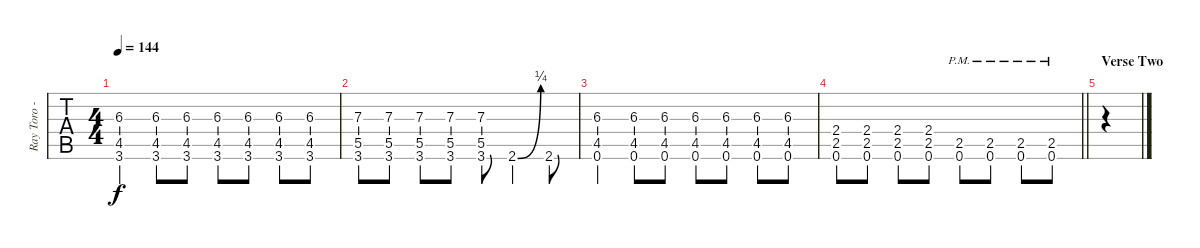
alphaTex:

\track ("Ray Toro - Distortion" "Ray Toro -") {instrument distortionguitar}
\staff {tabs}
\tuning (E4 B3 G3 D3 A2 E2) {hide}
\ts (4 4)
\section ("" "")
\tempo 144
\clef g2
\ks c
(6.3 4.5 3.6).4{dy f} (6.3 4.5 3.6).8 (6.3 4.5 3.6).8 (6.3 4.5 3.6).8 (6.3 4.5 3.6).8 (6.3 4.5 3.6).8 (6.3 4.5 3.6).8 |
(7.3 5.5 3.6).8 (7.3 5.5 3.6).8 (7.3 5.5 3.6).8 (7.3 5.5 3.6).8 (7.3 5.5 3.6).8 2.6{be (bend 0 0 60 1)}.4 2.6.8 |
(6.3 4.5 0.6).4 (6.3 4.5 0.6).8 (6.3 4.5 0.6).8 (6.3 4.5 0.6).8 (6.3 4.5 0.6).8 (6.3 4.5 0.6).8 (6.3 4.5 0.6).8 |
\barLineRight lightlight
(2.4 2.5 0.6).8 (2.4 2.5 0.6).8 (2.4 2.5 0.6).8 (2.4 2.5 0.6).8 (2.5{pm} 0.6{pm}).8 (2.5{pm} 0.6{pm}).8 (2.5{pm} 0.6{pm}).8 (2.5{pm} 0.6{pm}).8 |
\section ("" "Verse Two")
